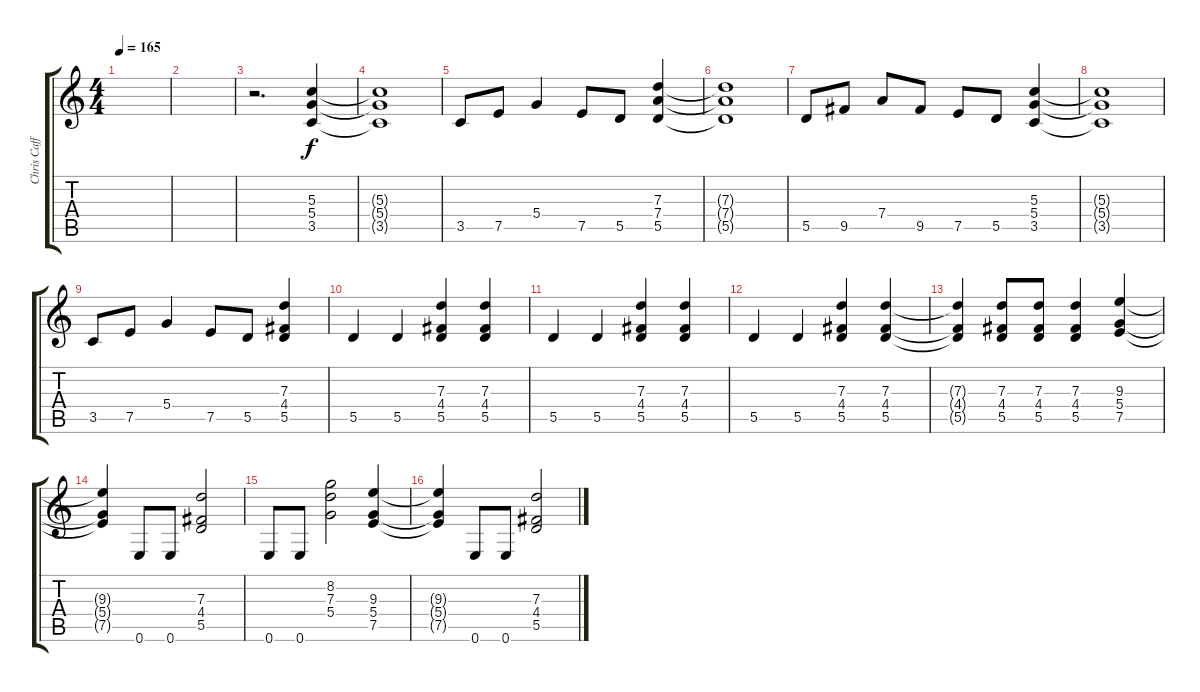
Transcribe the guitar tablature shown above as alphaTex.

\track ("Chris Caffery" "Chris Caff") {instrument distortionguitar}
\staff {score tabs}
\tuning (E4 B3 G3 D3 A2 E2) {hide}
\ts (4 4)
\tempo 165
\clef g2
\ks c
|
|
r.2{d} (5.3 5.4 3.5).4 |
(5.3{t} 5.4{t} 3.5{t}).1 |
3.5.8 7.5.8 5.4.4 7.5.8 5.5.8 (7.3 7.4 5.5).4 |
(7.3{t} 7.4{t} 5.5{t}).1 |
5.5.8 9.5.8 7.4.8 9.5.8 7.5.8 5.5.8 (5.3 5.4 3.5).4 |
(5.3{t} 5.4{t} 3.5{t}).1 |
3.5.8 7.5.8 5.4.4 7.5.8 5.5.8 (7.3 4.4 5.5).4 |
5.5.4 5.5.4 (7.3 4.4 5.5).4 (7.3 4.4 5.5).4 |
5.5.4 5.5.4 (7.3 4.4 5.5).4 (7.3 4.4 5.5).4 |
5.5.4 5.5.4 (7.3 4.4 5.5).4 (7.3 4.4 5.5).4 |
(7.3{t} 4.4{t} 5.5{t}).4 (7.3 4.4 5.5).8 (7.3 4.4 5.5).8 (7.3 4.4 5.5).4 (9.3 5.4 7.5).4 |
(9.3{t} 5.4{t} 7.5{t}).4 0.6.8 0.6.8 (7.3 4.4 5.5).2 |
0.6.8 0.6.8 (8.2 7.3 5.4).2 (9.3 5.4 7.5).4 |
(9.3{t} 5.4{t} 7.5{t}).4 0.6.8 0.6.8 (7.3 4.4 5.5).2
